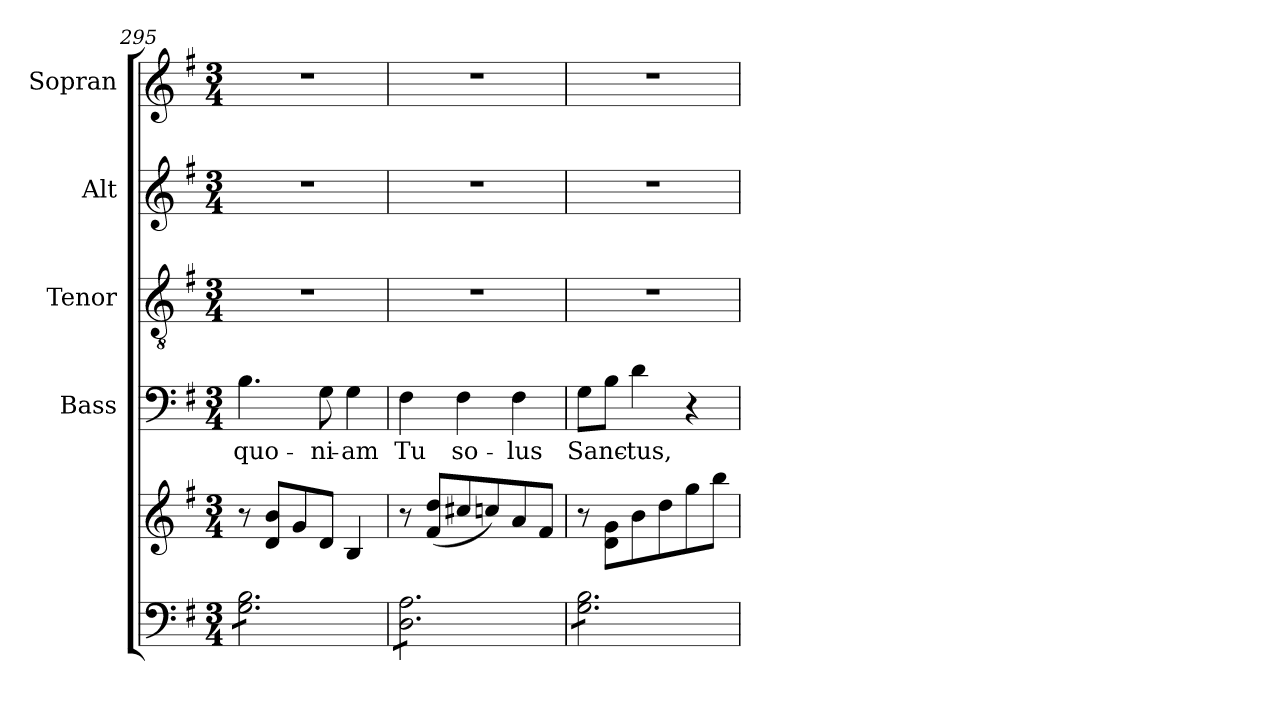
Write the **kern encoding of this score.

**kern	**kern	**kern	**text	**kern	**kern	**kern
*part5	*part5	*part4	*part4	*part3	*part2	*part1
*staff6	*staff5	*staff4	*staff4	*staff3	*staff2	*staff1
*	*	*I"Bass	*	*I"Tenor	*I"Alt	*I"Sopran
*	*	*I'B.	*	*I'T.	*I'A.	*I'S.
*clefF4	*clefG2	*clefF4	*	*clefGv2	*clefG2	*clefG2
*k[f#]	*k[f#]	*k[f#]	*	*k[f#]	*k[f#]	*k[f#]
*G:	*G:	*G:	*	*G:	*G:	*G:
*M3/4	*M3/4	*M3/4	*	*M3/4	*M3/4	*M3/4
=295	=295	=295	=295	=295	=295	=295
!	!	!	!LO:LY:b	!	!	!
*tremolo	*	*	*	*	*	*
8G\ 8B\L	8r	4.B\	quo-	2.r	2.r	2.r
8G\ 8B\	8d/ 8b/L	.	.	.	.	.
8G\ 8B\	8g/	.	.	.	.	.
!	!	!	!LO:LY:b	!	!	!
8G\ 8B\	8d/J	8G\	-ni-	.	.	.
!	!	!	!LO:LY:b	!	!	!
8G\ 8B\	4B/	4G\	-am	.	.	.
8G\ 8B\J	.	.	.	.	.	.
=296	=296	=296	=296	=296	=296	=296
!	!	!	!LO:LY:b	!	!	!
8D\ 8A\L	8r	4F#\	Tu	2.r	2.r	2.r
8D\ 8A\	(<8f#/ 8dd/L	.	.	.	.	.
!	!	!	!LO:LY:b	!	!	!
8D\ 8A\	8cc#X/	4F#\	so-	.	.	.
8D\ 8A\	8ccn/)	.	.	.	.	.
!	!	!	!LO:LY:b	!	!	!
8D\ 8A\	8a/	4F#\	-lus	.	.	.
8D\ 8A\J	8f#/J	.	.	.	.	.
!!LO:PB:g=z
=297	=297	=297	=297	=297	=297	=297
!	!	!	!LO:LY:b	!	!	!
8G\ 8B\L	8r	8G\L	Sanc-	2.r	2.r	2.r
8G\ 8B\	8d\ 8g\L	8B\J	.	.	.	.
!	!	!	!LO:LY:b	!	!	!
8G\ 8B\	8b\	4d\	-tus,	.	.	.
8G\ 8B\	8dd\	.	.	.	.	.
8G\ 8B\	8gg\	4r	.	.	.	.
8G\ 8B\J	8bb\J	.	.	.	.	.
*Xtremolo	*	*	*	*	*	*
=	=	=	=	=	=	=
*-	*-	*-	*-	*-	*-	*-
